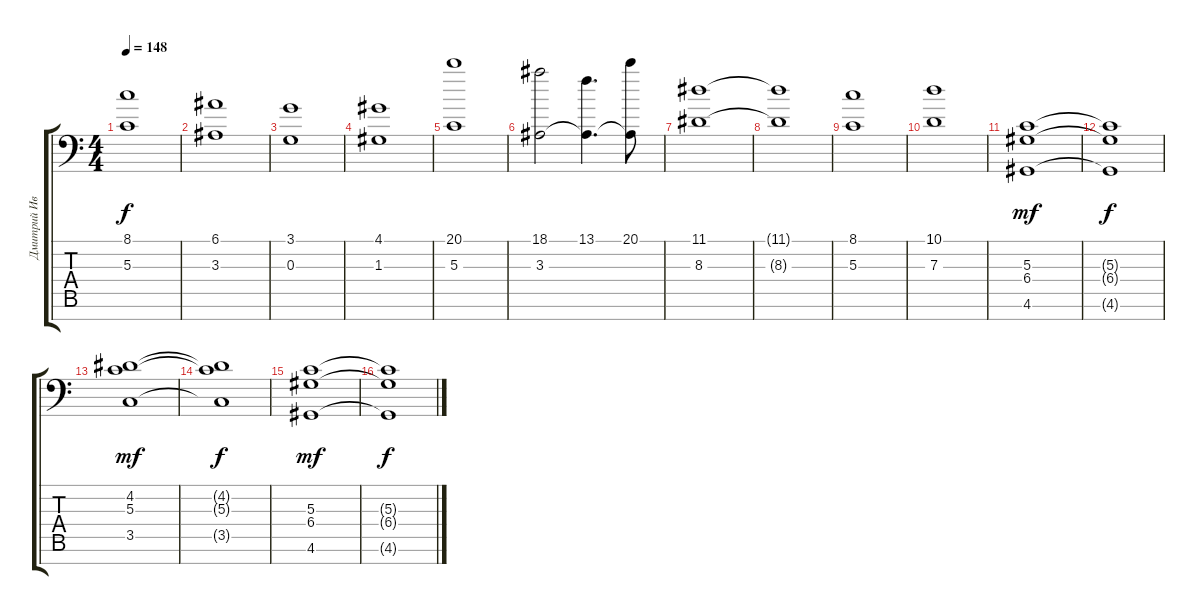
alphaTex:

\track ("Дмитрий Иванов" "Дмитрий Ив") {instrument synthstrings1}
\staff {score tabs}
\tuning (E4 B3 G3 D3 A2 E2 A1) {hide}
\ts (4 4)
\tempo 148
\clef f4
\ks c
(8.1{t} 5.3{t}).1{dy f} |
(6.1 3.3).1 |
(3.1 0.3).1 |
(4.1 1.3).1 |
(20.1 5.3).1 |
(18.1 3.3).2 (13.1 3.3{t}).4{d} (20.1 3.3{t}).8 |
(11.1 8.3).1 |
(11.1{t} 8.3{t}).1 |
(8.1 5.3).1 |
(10.1 7.3).1 |
(5.3 6.4 4.6).1{dy mf} |
(5.3{t} 6.4{t} 4.6{t}).1{dy f} |
(4.2 5.3 3.5).1{dy mf} |
(4.2{t} 5.3{t} 3.5{t}).1{dy f} |
(5.3 6.4 4.6).1{dy mf} |
(5.3{t} 6.4{t} 4.6{t}).1{dy f}
